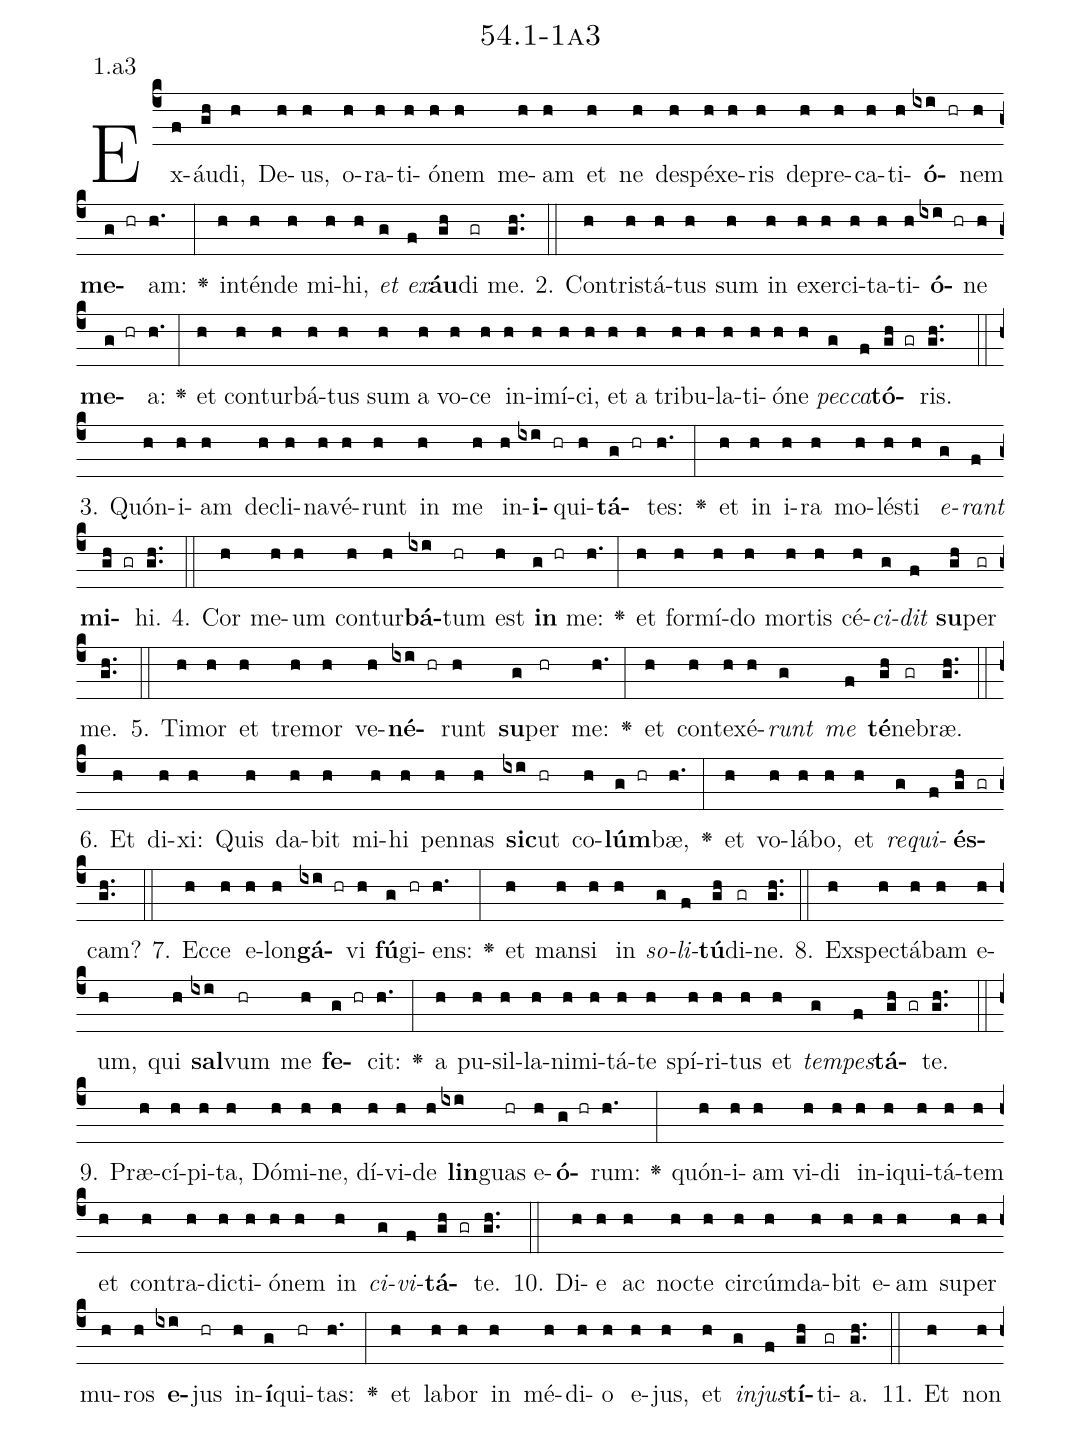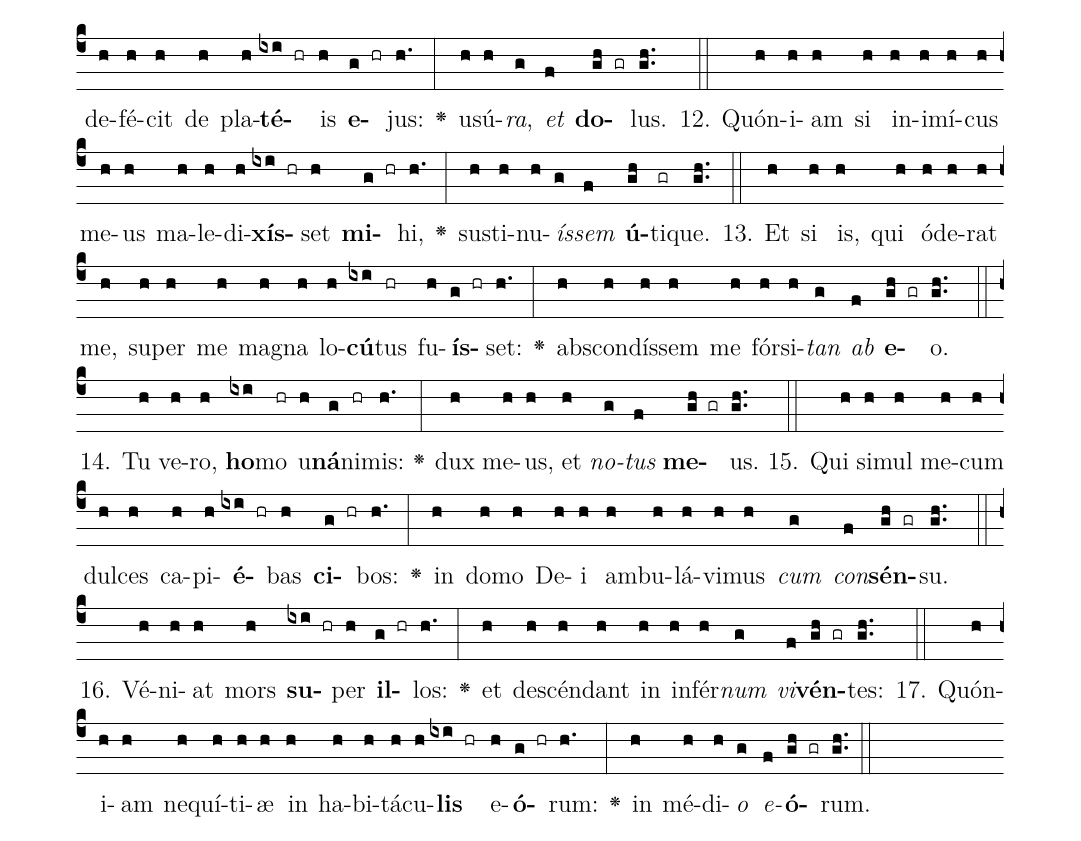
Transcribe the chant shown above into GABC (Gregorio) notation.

name: 54.1-1a3;
annotation: 1.a3;
%%
(c4)Ex(f)áu(gh)di,(h) De(h)us,(h) o(h)ra(h)ti(h)ó(h)nem(h) me(h)am(h) et(h) ne(h) de(h)spé(h)xe(h)ris(h) de(h)pre(h)ca(h)ti(h)<b>ó</b>(ixi hr)nem(h) <b>me</b>(g hr)am:(h.) <v>\greheightstar</v>(:) in(h)tén(h)de(h) mi(h)hi,(h) <i>et</i>(g) <i>ex</i>(f)<b>áu</b>(gh)di(gr) me.(gh..) (::)
2. Con(h)tris(h)tá(h)tus(h) sum(h) in(h) ex(h)er(h)ci(h)ta(h)ti(h)<b>ó</b>(ixi hr)ne(h) <b>me</b>(g hr)a:(h.) <v>\greheightstar</v>(:) et(h) con(h)tur(h)bá(h)tus(h) sum(h) a(h) vo(h)ce(h) in(h)i(h)mí(h)ci,(h) et(h) a(h) tri(h)bu(h)la(h)ti(h)ó(h)ne(h) <i>pec</i>(g)<i>ca</i>(f)<b>tó</b>(gh gr)ris.(gh..) (::)
3. Quón(h)i(h)am(h) de(h)cli(h)na(h)vé(h)runt(h) in(h) me(h) in(h)<b>i</b>(ixi hr)qui(h)<b>tá</b>(g hr)tes:(h.) <v>\greheightstar</v>(:) et(h) in(h) i(h)ra(h) mo(h)lés(h)ti(h) <i>e</i>(g)<i>rant</i>(f) <b>mi</b>(gh gr)hi.(gh..) (::)
4. Cor(h) me(h)um(h) con(h)tur(h)<b>bá</b>(ixi)tum(hr) est(h) <b>in</b>(g hr) me:(h.) <v>\greheightstar</v>(:) et(h) for(h)mí(h)do(h) mor(h)tis(h) cé(h)<i>ci</i>(g)<i>dit</i>(f) <b>su</b>(gh)per(gr) me.(gh..) (::)
5. Ti(h)mor(h) et(h) tre(h)mor(h) ve(h)<b>né</b>(ixi hr)runt(h) <b>su</b>(g)per(hr) me:(h.) <v>\greheightstar</v>(:) et(h) con(h)te(h)xé(h)<i>runt</i>(g) <i>me</i>(f) <b>té</b>(gh)ne(gr)bræ.(gh..) (::)
6. Et(h) di(h)xi:(h) Quis(h) da(h)bit(h) mi(h)hi(h) pen(h)nas(h) <b>sic</b>(ixi)ut(hr) co(h)<b>lúm</b>(g hr)bæ,(h.) <v>\greheightstar</v>(:) et(h) vo(h)lá(h)bo,(h) et(h) <i>re</i>(g)<i>qui</i>(f)<b>és</b>(gh gr)cam?(gh..) (::)
7. Ec(h)ce(h) e(h)lon(h)<b>gá</b>(ixi hr)vi(h) <b>fú</b>(g)gi(hr)ens:(h.) <v>\greheightstar</v>(:) et(h) man(h)si(h) in(h) <i>so</i>(g)<i>li</i>(f)<b>tú</b>(gh)di(gr)ne.(gh..) (::)
8. Ex(h)spec(h)tá(h)bam(h) e(h)um,(h) qui(h) <b>sal</b>(ixi)vum(hr) me(h) <b>fe</b>(g hr)cit:(h.) <v>\greheightstar</v>(:) a(h) pu(h)sil(h)la(h)ni(h)mi(h)tá(h)te(h) spí(h)ri(h)tus(h) et(h) <i>tem</i>(g)<i>pes</i>(f)<b>tá</b>(gh gr)te.(gh..) (::)
9. Præ(h)cí(h)pi(h)ta,(h) Dó(h)mi(h)ne,(h) dí(h)vi(h)de(h) <b>lin</b>(ixi)guas(hr) e(h)<b>ó</b>(g hr)rum:(h.) <v>\greheightstar</v>(:) quón(h)i(h)am(h) vi(h)di(h) in(h)i(h)qui(h)tá(h)tem(h) et(h) con(h)tra(h)dic(h)ti(h)ó(h)nem(h) in(h) <i>ci</i>(g)<i>vi</i>(f)<b>tá</b>(gh gr)te.(gh..) (::)
10. Di(h)e(h) ac(h) noc(h)te(h) cir(h)cúm(h)da(h)bit(h) e(h)am(h) su(h)per(h) mu(h)ros(h) <b>e</b>(ixi)jus(hr) in(h)<b>í</b>(g)qui(hr)tas:(h.) <v>\greheightstar</v>(:) et(h) la(h)bor(h) in(h) mé(h)di(h)o(h) e(h)jus,(h) et(h) <i>in</i>(g)<i>jus</i>(f)<b>tí</b>(gh)ti(gr)a.(gh..) (::)
11. Et(h) non(h) de(h)fé(h)cit(h) de(h) pla(h)<b>té</b>(ixi hr)is(h) <b>e</b>(g hr)jus:(h.) <v>\greheightstar</v>(:) u(h)sú(h)<i>ra</i>,(g) <i>et</i>(f) <b>do</b>(gh gr)lus.(gh..) (::)
12. Quón(h)i(h)am(h) si(h) in(h)i(h)mí(h)cus(h) me(h)us(h) ma(h)le(h)di(h)<b>xís</b>(ixi hr)set(h) <b>mi</b>(g hr)hi,(h.) <v>\greheightstar</v>(:) sus(h)ti(h)nu(h)<i>ís</i>(g)<i>sem</i>(f) <b>ú</b>(gh)ti(gr)que.(gh..) (::)
13. Et(h) si(h) is,(h) qui(h) ó(h)de(h)rat(h) me,(h) su(h)per(h) me(h) ma(h)gna(h) lo(h)<b>cú</b>(ixi)tus(hr) fu(h)<b>ís</b>(g hr)set:(h.) <v>\greheightstar</v>(:) abs(h)con(h)dís(h)sem(h) me(h) fór(h)si(h)<i>tan</i>(g) <i>ab</i>(f) <b>e</b>(gh gr)o.(gh..) (::)
14. Tu(h) ve(h)ro,(h) <b>ho</b>(ixi)mo(hr) u(h)<b>ná</b>(g)ni(hr)mis:(h.) <v>\greheightstar</v>(:) dux(h) me(h)us,(h) et(h) <i>no</i>(g)<i>tus</i>(f) <b>me</b>(gh gr)us.(gh..) (::)
15. Qui(h) si(h)mul(h) me(h)cum(h) dul(h)ces(h) ca(h)pi(h)<b>é</b>(ixi hr)bas(h) <b>ci</b>(g hr)bos:(h.) <v>\greheightstar</v>(:) in(h) do(h)mo(h) De(h)i(h) am(h)bu(h)lá(h)vi(h)mus(h) <i>cum</i>(g) <i>con</i>(f)<b>sén</b>(gh gr)su.(gh..) (::)
16. Vé(h)ni(h)at(h) mors(h) <b>su</b>(ixi hr)per(h) <b>il</b>(g hr)los:(h.) <v>\greheightstar</v>(:) et(h) de(h)scén(h)dant(h) in(h) in(h)fér(h)<i>num</i>(g) <i>vi</i>(f)<b>vén</b>(gh gr)tes:(gh..) (::)
17. Quón(h)i(h)am(h) ne(h)quí(h)ti(h)æ(h) in(h) ha(h)bi(h)tá(h)cu(h)<b>lis</b>(ixi hr) e(h)<b>ó</b>(g hr)rum:(h.) <v>\greheightstar</v>(:) in(h) mé(h)di(h)<i>o</i>(g) <i>e</i>(f)<b>ó</b>(gh gr)rum.(gh..) (::)
